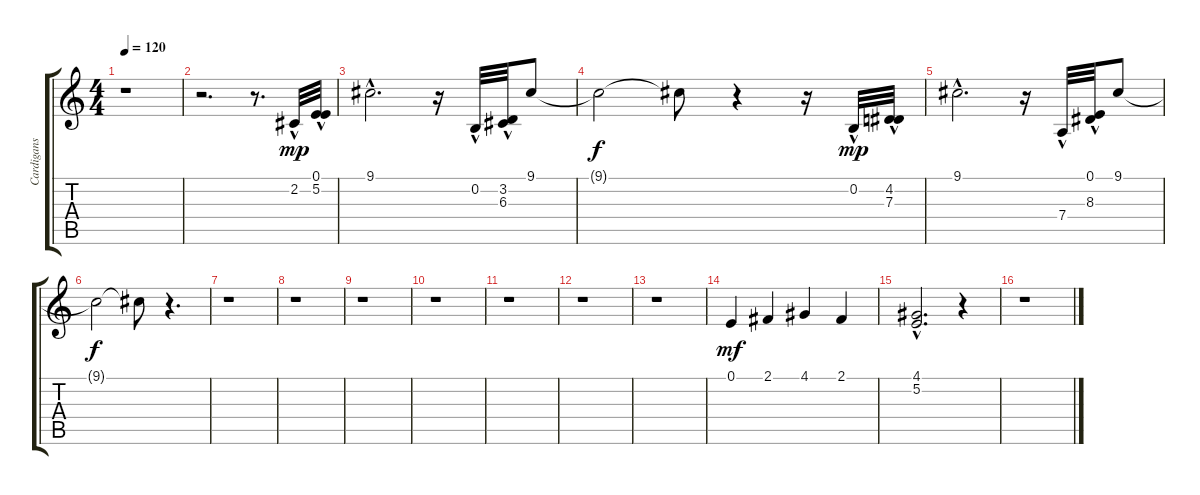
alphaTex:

\track ("Cardigans & Chimes Backup" "Cardigans ") {instrument pad5bowed}
\staff {score tabs}
\tuning (E4 B3 G3 D3 A2 E2) {hide}
\ts (4 4)
\tempo 120
\clef g2
\ks c
r.1{dy f} |
r.2{d} r.8{d} 2.2{hac}.32{dy mp} (0.1{hac} 5.2{hac}).32 |
9.1{hac}.2{d} r.16 0.2{hac}.32 (3.2{hac} 6.3{hac}).32 9.1.8 |
9.1{t}.2{dy f} 9.1{t}.8 r.4 r.16 0.2{hac}.32{dy mp} (4.2{hac} 7.3{hac}).32 |
9.1{hac}.2{d} r.16 7.4{hac}.32 (0.1{hac} 8.3{hac}).32 9.1.8 |
9.1{t}.2{dy f} 9.1{t}.8 r.4{d} |
r.1 |
r.1 |
r.1 |
r.1 |
r.1 |
r.1 |
r.1 |
0.1.4{dy mf} 2.1.4 4.1.4 2.1.4 |
(4.1{hac} 5.2{hac}).2{d} r.4 |
r.1
